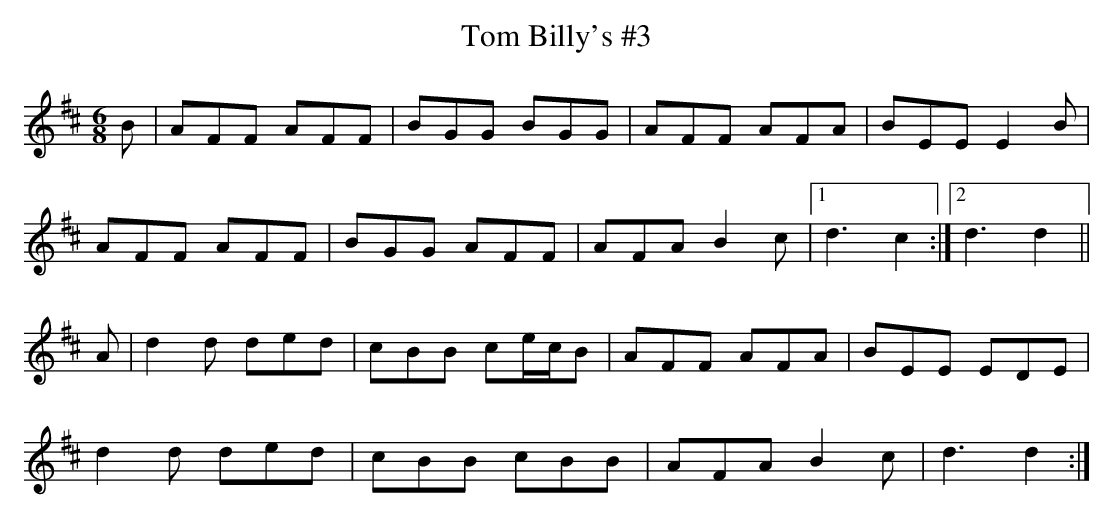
X:1
T: Tom Billy's #3
L: 1/8
M: 6/8
K: D
B|AFF AFF|BGG BGG|AFF AFA|BEE E2B|
AFF AFF|BGG AFF|AFA B2c|1 d3 c2 :|2 d3 d2||
A|d2d ded|cBB ce/c/B|AFF AFA|BEE EDE|
d2d ded|cBB cBB|AFA B2c|d3 d2 :|
